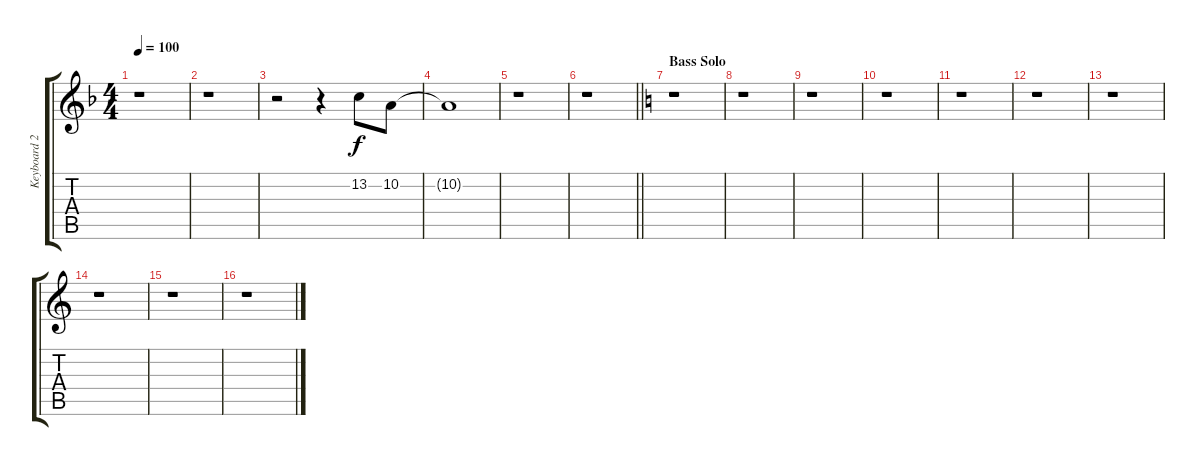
\track ("Keyboard 2" "Keyboard 2") {instrument lead2sawtooth}
\staff {score tabs}
\tuning (E4 B3 G3 D3 A2 E2) {hide}
\ts (4 4)
\tempo 100
\clef g2
\ks f
r.1{dy f} |
r.1 |
r.2 r.4 13.2.8 10.2.8 |
10.2{t}.1 |
r.1 |
\barLineRight lightlight
r.1 |
\section ("" "Bass Solo")
\ks c
r.1 |
r.1 |
r.1 |
r.1 |
r.1 |
r.1 |
r.1 |
r.1 |
r.1 |
r.1
